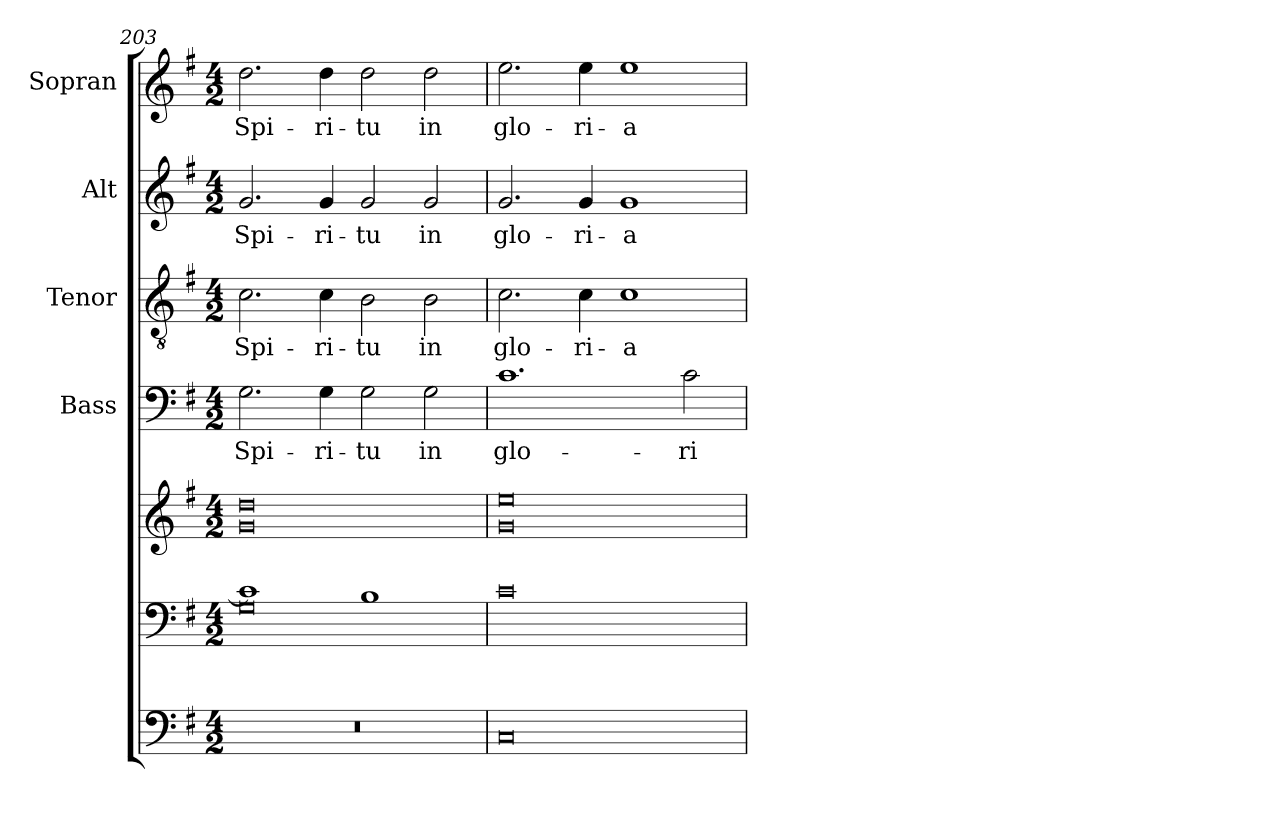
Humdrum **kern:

**kern	**kern	**kern	**kern	**text	**kern	**text	**kern	**text	**kern	**text
*part6	*part5	*part5	*part4	*part4	*part3	*part3	*part2	*part2	*part1	*part1
*staff7	*staff6	*staff5	*staff4	*staff4	*staff3	*staff3	*staff2	*staff2	*staff1	*staff1
*	*	*	*I"Bass	*	*I"Tenor	*	*I"Alt	*	*I"Sopran	*
*	*	*	*I'B.	*	*I'T.	*	*I'A.	*	*I'S.	*
*clefF4	*clefF4	*clefG2	*clefF4	*	*clefGv2	*	*clefG2	*	*clefG2	*
*k[f#]	*k[f#]	*k[f#]	*k[f#]	*	*k[f#]	*	*k[f#]	*	*k[f#]	*
*G:	*G:	*G:	*G:	*	*G:	*	*G:	*	*G:	*
*M4/2	*M4/2	*M4/2	*M4/2	*	*M4/2	*	*M4/2	*	*M4/2	*
=203	=203	=203	=203	=203	=203	=203	=203	=203	=203	=203
*	*^	*	*	*	*	*	*	*	*	*
!	!	!	!	!	!LO:LY:b	!	!LO:LY:b	!	!LO:LY:b	!	!LO:LY:b
0r	1c]	0G	0g 0dd	2.G\	Spi-	2.c\	Spi-	2.g/	Spi-	2.dd\	Spi-
!	!	!	!	!	!LO:LY:b	!	!LO:LY:b	!	!LO:LY:b	!	!LO:LY:b
.	.	.	.	4G\	-ri-	4c\	-ri-	4g/	-ri-	4dd\	-ri-
!	!	!	!	!	!LO:LY:b	!	!LO:LY:b	!	!LO:LY:b	!	!LO:LY:b
.	1B	.	.	2G\	-tu	2B\	-tu	2g/	-tu	2dd\	-tu
!	!	!	!	!	!LO:LY:b	!	!LO:LY:b	!	!LO:LY:b	!	!LO:LY:b
.	.	.	.	2G\	in	2B\	in	2g/	in	2dd\	in
*	*v	*v	*	*	*	*	*	*	*	*	*
=204	=204	=204	=204	=204	=204	=204	=204	=204	=204	=204
*	*	*^	*	*	*	*	*	*	*	*
!	!	!	!	!	!LO:LY:b	!	!LO:LY:b	!	!LO:LY:b	!	!LO:LY:b
0C	0c	0ee	0g	1.c	glo-	2.c\	glo-	2.g/	glo-	2.ee\	glo-
!	!	!	!	!	!	!	!LO:LY:b	!	!LO:LY:b	!	!LO:LY:b
.	.	.	.	.	.	4c\	-ri-	4g/	-ri-	4ee\	-ri-
!	!	!	!	!	!	!	!LO:LY:b	!	!LO:LY:b	!	!LO:LY:b
.	.	.	.	.	.	1c	-a	1g	-a	1ee	-a
!	!	!	!	!	!LO:LY:b	!	!	!	!	!	!
.	.	.	.	2c\	-ri-	.	.	.	.	.	.
*	*	*v	*v	*	*	*	*	*	*	*	*
=	=	=	=	=	=	=	=	=	=	=
*-	*-	*-	*-	*-	*-	*-	*-	*-	*-	*-
